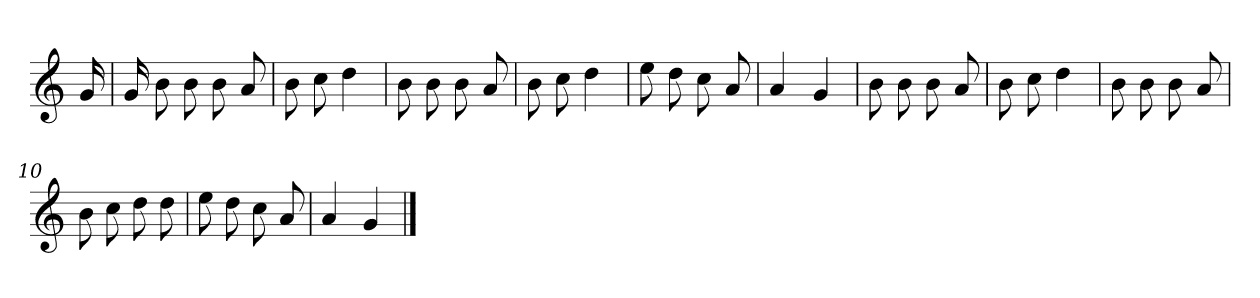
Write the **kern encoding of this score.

**kern
*part1
*staff1
*clefG2
*k[]
=
16g
=1
16g
8b
8b
8b
8a
=2
8b
8cc
4dd
=3
8b
8b
8b
8a
=4
8b
8cc
4dd
=5
8ee
8dd
8cc
8a
=6
4a
4g
=7
8b
8b
8b
8a
=8
8b
8cc
4dd
=9
8b
8b
8b
8a
=10
8b
8cc
8dd
8dd
=11
8ee
8dd
8cc
8a
=12
4a
4g
==
*-
